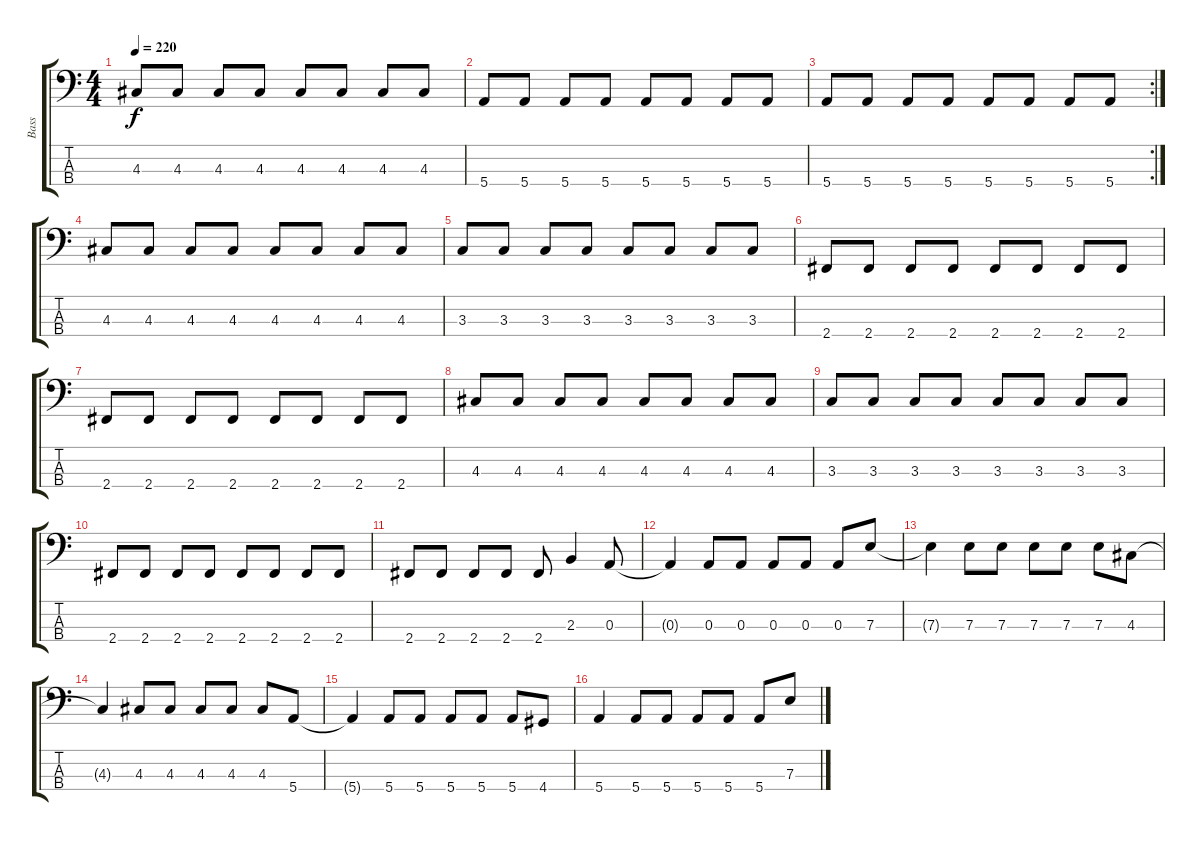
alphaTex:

\track ("Bass" "Bass") {instrument electricbassfinger}
\staff {score tabs}
\tuning (G2 D2 A1 E1) {hide}
\ts (4 4)
\tempo 220
\clef f4
\ks c
4.3.8{dy f} 4.3.8 4.3.8 4.3.8 4.3.8 4.3.8 4.3.8 4.3.8 |
5.4.8 5.4.8 5.4.8 5.4.8 5.4.8 5.4.8 5.4.8 5.4.8 |
\rc 2
5.4.8 5.4.8 5.4.8 5.4.8 5.4.8 5.4.8 5.4.8 5.4.8 |
4.3.8 4.3.8 4.3.8 4.3.8 4.3.8 4.3.8 4.3.8 4.3.8 |
3.3.8 3.3.8 3.3.8 3.3.8 3.3.8 3.3.8 3.3.8 3.3.8 |
2.4.8 2.4.8 2.4.8 2.4.8 2.4.8 2.4.8 2.4.8 2.4.8 |
2.4.8 2.4.8 2.4.8 2.4.8 2.4.8 2.4.8 2.4.8 2.4.8 |
4.3.8 4.3.8 4.3.8 4.3.8 4.3.8 4.3.8 4.3.8 4.3.8 |
3.3.8 3.3.8 3.3.8 3.3.8 3.3.8 3.3.8 3.3.8 3.3.8 |
2.4.8 2.4.8 2.4.8 2.4.8 2.4.8 2.4.8 2.4.8 2.4.8 |
2.4.8 2.4.8 2.4.8 2.4.8 2.4.8 2.3.4 0.3.8 |
0.3{t}.4 0.3.8 0.3.8 0.3.8 0.3.8 0.3.8 7.3.8 |
7.3{t}.4 7.3.8 7.3.8 7.3.8 7.3.8 7.3.8 4.3.8 |
4.3{t}.4 4.3.8 4.3.8 4.3.8 4.3.8 4.3.8 5.4.8 |
5.4{t}.4 5.4.8 5.4.8 5.4.8 5.4.8 5.4.8 4.4.8 |
5.4.4 5.4.8 5.4.8 5.4.8 5.4.8 5.4.8 7.3.8
